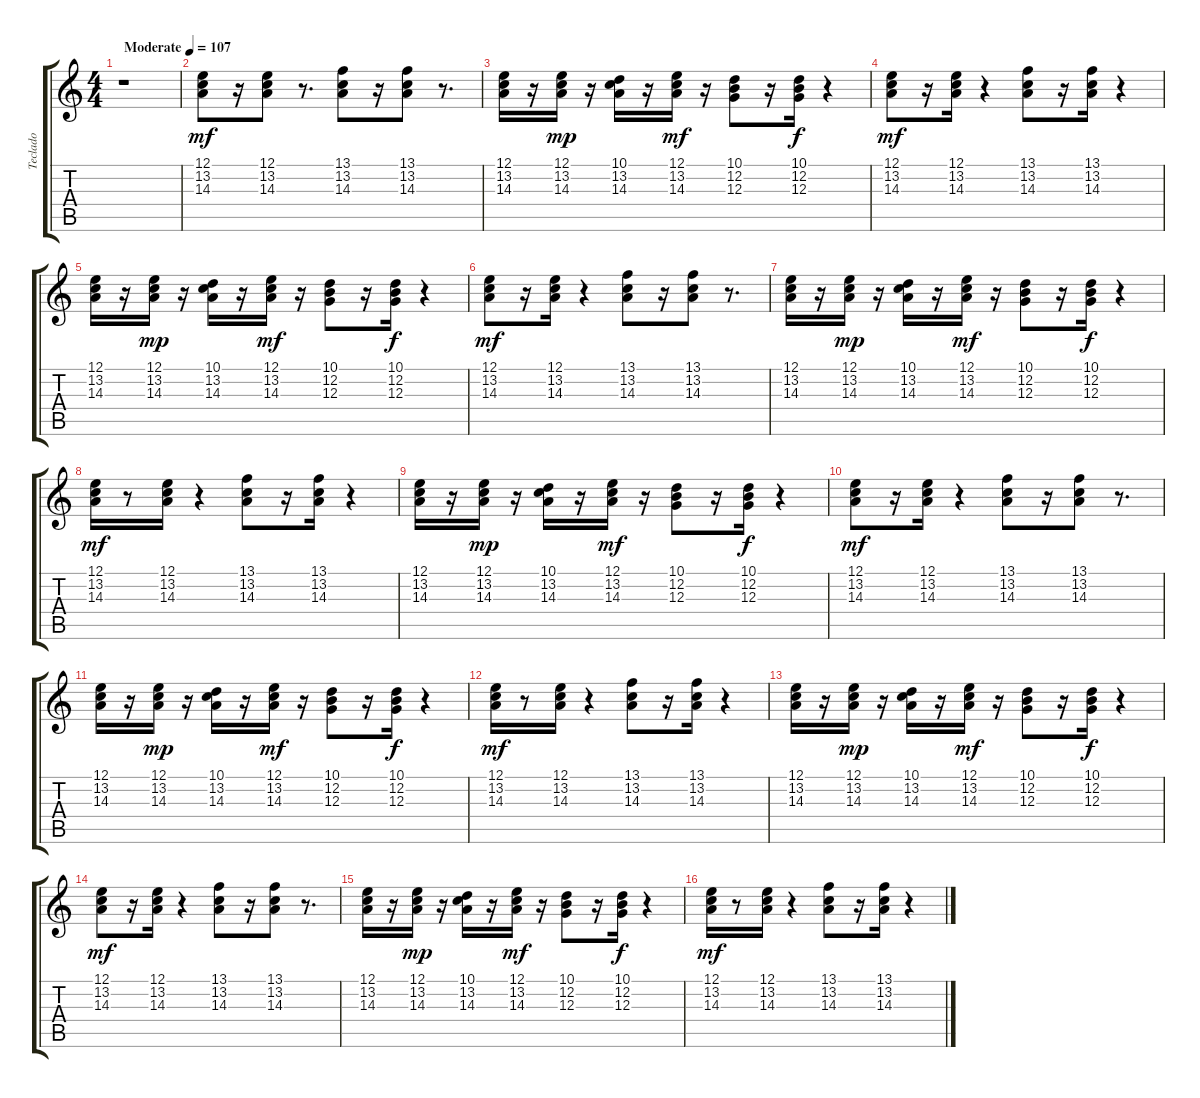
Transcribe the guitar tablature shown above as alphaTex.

\track ("Teclado" "Teclado") {instrument churchorgan}
\staff {score tabs}
\tuning (E4 B3 G3 D3 A2 E2) {hide}
\ts (4 4)
\tempo (107 "Moderate")
\clef g2
\ks c
r.1{dy mf instrument churchorgan} |
(12.1 13.2 14.3).8 r.16 (12.1 13.2 14.3).8 r.8{d} (13.1 13.2 14.3).8 r.16 (13.1 13.2 14.3).8 r.8{d} |
(12.1 13.2 14.3).16 r.16 (12.1 13.2 14.3).16{dy mp} r.16 (10.1 13.2 14.3).16 r.16 (12.1 13.2 14.3).16{dy mf} r.16 (10.1 12.2 12.3).8 r.16 (10.1 12.2 12.3).16{dy f} r.4 |
(12.1 13.2 14.3).8{dy mf} r.16 (12.1 13.2 14.3).16 r.4 (13.1 13.2 14.3).8 r.16 (13.1 13.2 14.3).16 r.4 |
(12.1 13.2 14.3).16 r.16 (12.1 13.2 14.3).16{dy mp} r.16 (10.1 13.2 14.3).16 r.16 (12.1 13.2 14.3).16{dy mf} r.16 (10.1 12.2 12.3).8 r.16 (10.1 12.2 12.3).16{dy f} r.4 |
(12.1 13.2 14.3).8{dy mf} r.16 (12.1 13.2 14.3).16 r.4 (13.1 13.2 14.3).8 r.16 (13.1 13.2 14.3).8 r.8{d} |
(12.1 13.2 14.3).16 r.16 (12.1 13.2 14.3).16{dy mp} r.16 (10.1 13.2 14.3).16 r.16 (12.1 13.2 14.3).16{dy mf} r.16 (10.1 12.2 12.3).8 r.16 (10.1 12.2 12.3).16{dy f} r.4 |
(12.1 13.2 14.3).16{dy mf} r.8 (12.1 13.2 14.3).16 r.4 (13.1 13.2 14.3).8 r.16 (13.1 13.2 14.3).16 r.4 |
(12.1 13.2 14.3).16 r.16 (12.1 13.2 14.3).16{dy mp} r.16 (10.1 13.2 14.3).16 r.16 (12.1 13.2 14.3).16{dy mf} r.16 (10.1 12.2 12.3).8 r.16 (10.1 12.2 12.3).16{dy f} r.4 |
(12.1 13.2 14.3).8{dy mf} r.16 (12.1 13.2 14.3).16 r.4 (13.1 13.2 14.3).8 r.16 (13.1 13.2 14.3).8 r.8{d} |
(12.1 13.2 14.3).16 r.16 (12.1 13.2 14.3).16{dy mp} r.16 (10.1 13.2 14.3).16 r.16 (12.1 13.2 14.3).16{dy mf} r.16 (10.1 12.2 12.3).8 r.16 (10.1 12.2 12.3).16{dy f} r.4 |
(12.1 13.2 14.3).16{dy mf} r.8 (12.1 13.2 14.3).16 r.4 (13.1 13.2 14.3).8 r.16 (13.1 13.2 14.3).16 r.4 |
(12.1 13.2 14.3).16 r.16 (12.1 13.2 14.3).16{dy mp} r.16 (10.1 13.2 14.3).16 r.16 (12.1 13.2 14.3).16{dy mf} r.16 (10.1 12.2 12.3).8 r.16 (10.1 12.2 12.3).16{dy f} r.4 |
(12.1 13.2 14.3).8{dy mf} r.16 (12.1 13.2 14.3).16 r.4 (13.1 13.2 14.3).8 r.16 (13.1 13.2 14.3).8 r.8{d} |
(12.1 13.2 14.3).16 r.16 (12.1 13.2 14.3).16{dy mp} r.16 (10.1 13.2 14.3).16 r.16 (12.1 13.2 14.3).16{dy mf} r.16 (10.1 12.2 12.3).8 r.16 (10.1 12.2 12.3).16{dy f} r.4 |
(12.1 13.2 14.3).16{dy mf} r.8 (12.1 13.2 14.3).16 r.4 (13.1 13.2 14.3).8 r.16 (13.1 13.2 14.3).16 r.4
